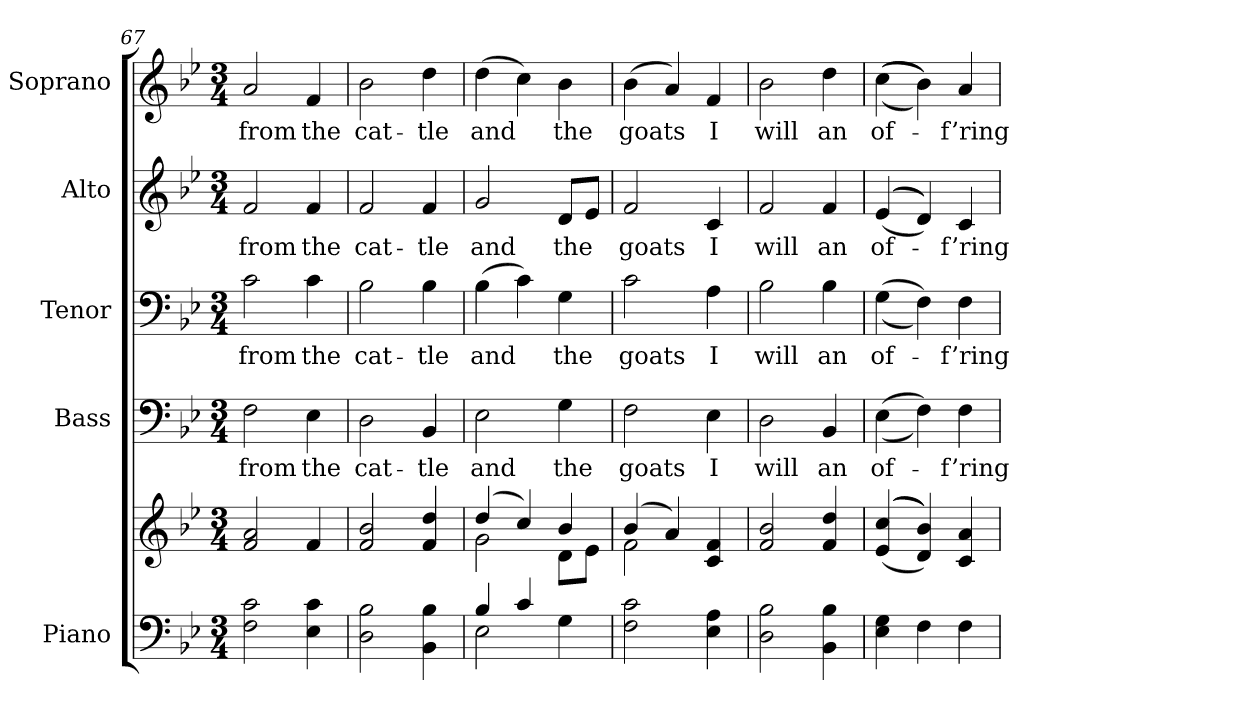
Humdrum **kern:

**kern	**kern	**kern	**text	**kern	**text	**kern	**text	**kern	**text
*part5	*part5	*part4	*part4	*part3	*part3	*part2	*part2	*part1	*part1
*staff6	*staff5	*staff4	*staff4	*staff3	*staff3	*staff2	*staff2	*staff1	*staff1
*I"Piano	*	*I"Bass	*	*I"Tenor	*	*I"Alto	*	*I"Soprano	*
*I'Pno.	*	*I'B.	*	*I'T.	*	*I'A.	*	*I'S.	*
*clefF4	*clefG2	*clefF4	*	*clefF4	*	*clefG2	*	*clefG2	*
*k[b-e-]	*k[b-e-]	*k[b-e-]	*	*k[b-e-]	*	*k[b-e-]	*	*k[b-e-]	*
*B-:	*B-:	*B-:	*	*B-:	*	*B-:	*	*B-:	*
*M3/4	*M3/4	*M3/4	*	*M3/4	*	*M3/4	*	*M3/4	*
=67	=67	=67	=67	=67	=67	=67	=67	=67	=67
!	!	!	!LO:LY:b:color=#000000	!	!	!	!	!	!
!	!	!	!	!	!LO:LY:b:color=#000000	!	!	!	!
!	!	!	!	!	!	!	!LO:LY:b:color=#000000	!	!
!	!	!	!	!	!	!	!	!	!LO:LY:b:color=#000000
2Fi\ 2ci	2fi/ 2ai	2Fi\	from	2ci\	from	2fi/	from	2ai/	from
!	!	!	!LO:LY:b:color=#000000	!	!	!	!	!	!
!	!	!	!	!	!LO:LY:b:color=#000000	!	!	!	!
!	!	!	!	!	!	!	!LO:LY:b:color=#000000	!	!
!	!	!	!	!	!	!	!	!	!LO:LY:b:color=#000000
4E-i\ 4ci	4fi/	4E-i\	the	4ci\	the	4fi/	the	4fi/	the
=68	=68	=68	=68	=68	=68	=68	=68	=68	=68
!	!	!	!LO:LY:b:color=#000000	!	!	!	!	!	!
!	!	!	!	!	!LO:LY:b:color=#000000	!	!	!	!
!	!	!	!	!	!	!	!LO:LY:b:color=#000000	!	!
!	!	!	!	!	!	!	!	!	!LO:LY:b:color=#000000
2Di\ 2B-i	2fi/ 2b-i	2Di\	cat-	2B-i\	cat-	2fi/	cat-	2b-i\	cat-
!	!	!	!LO:LY:b:color=#000000	!	!	!	!	!	!
!	!	!	!	!	!LO:LY:b:color=#000000	!	!	!	!
!	!	!	!	!	!	!	!LO:LY:b:color=#000000	!	!
!	!	!	!	!	!	!	!	!	!LO:LY:b:color=#000000
4BB-i\ 4B-i	4fi/ 4ddi	4BB-i/	-tle	4B-i\	-tle	4fi/	-tle	4ddi\	-tle
!!LO:PB:g=z
=69	=69	=69	=69	=69	=69	=69	=69	=69	=69
*^	*^	*	*	*	*	*	*	*	*
!	!	!	!	!	!LO:LY:b:color=#000000	!	!	!	!	!	!
!	!	!	!	!	!	!	!LO:LY:b:color=#000000	!	!	!	!
!	!	!	!	!	!	!	!	!	!LO:LY:b:color=#000000	!	!
!	!	!	!	!	!	!	!	!	!	!	!LO:LY:b:color=#000000
4B-i/	2E-i\	(4ddi/	2gi\	2E-i\	and	(4B-i\	and	2gi/	and	(4ddi\	and
4ci/	.	4cci/)	.	.	.	4ci\)	.	.	.	4cci\)	.
!	!	!	!	!	!LO:LY:b:color=#000000	!	!	!	!	!	!
!	!	!	!	!	!	!	!LO:LY:b:color=#000000	!	!	!	!
!	!	!	!	!	!	!	!	!	!LO:LY:b:color=#000000	!	!
!	!	!	!	!	!	!	!	!	!	!	!LO:LY:b:color=#000000
4Gi\	4ryy	4b-i/	8di\L	4Gi\	the	4Gi\	the	8di/L	the	4b-i\	the
.	.	.	8e-i\J	.	.	.	.	8e-i/J	.	.	.
*v	*v	*	*	*	*	*	*	*	*	*	*
=70	=70	=70	=70	=70	=70	=70	=70	=70	=70	=70
!	!	!	!	!LO:LY:b:color=#000000	!	!	!	!	!	!
!	!	!	!	!	!	!LO:LY:b:color=#000000	!	!	!	!
!	!	!	!	!	!	!	!	!LO:LY:b:color=#000000	!	!
!	!	!	!	!	!	!	!	!	!	!LO:LY:b:color=#000000
2Fi\ 2ci	(4b-i/	2fi\	2Fi\	goats	2ci\	goats	2fi/	goats	(4b-i\	goats
.	4ai/)	.	.	.	.	.	.	.	4ai/)	.
!	!	!	!	!LO:LY:b:color=#000000	!	!	!	!	!	!
!	!	!	!	!	!	!LO:LY:b:color=#000000	!	!	!	!
!	!	!	!	!	!	!	!	!LO:LY:b:color=#000000	!	!
!	!	!	!	!	!	!	!	!	!	!LO:LY:b:color=#000000
4E-i\ 4Ai	4ci/ 4fi	4ryy	4E-i\	I	4Ai\	I	4ci/	I	4fi/	I
*	*v	*v	*	*	*	*	*	*	*	*
=71	=71	=71	=71	=71	=71	=71	=71	=71	=71
*	*^	*	*	*	*	*	*	*	*
!	!	!	!	!LO:LY:b:color=#000000	!	!	!	!	!	!
*	*v	*v	*	*	*	*	*	*	*	*
*	*^	*	*	*	*	*	*	*	*
!	!	!	!	!	!	!LO:LY:b:color=#000000	!	!	!	!
*	*v	*v	*	*	*	*	*	*	*	*
*	*^	*	*	*	*	*	*	*	*
!	!	!	!	!	!	!	!	!LO:LY:b:color=#000000	!	!
*	*v	*v	*	*	*	*	*	*	*	*
*	*^	*	*	*	*	*	*	*	*
!	!	!	!	!	!	!	!	!	!	!LO:LY:b:color=#000000
*	*v	*v	*	*	*	*	*	*	*	*
2Di\ 2B-i	2fi/ 2b-i	2Di\	will	2B-i\	will	2fi/	will	2b-i\	will
!	!	!	!LO:LY:b:color=#000000	!	!	!	!	!	!
!	!	!	!	!	!LO:LY:b:color=#000000	!	!	!	!
!	!	!	!	!	!	!	!LO:LY:b:color=#000000	!	!
!	!	!	!	!	!	!	!	!	!LO:LY:b:color=#000000
4BB-i\ 4B-i	4fi/ 4ddi	4BB-i/	an	4B-i\	an	4fi/	an	4ddi\	an
=72	=72	=72	=72	=72	=72	=72	=72	=72	=72
!	!	!	!LO:LY:b:color=#000000	!	!	!	!	!	!
!	!	!	!	!	!LO:LY:b:color=#000000	!	!	!	!
!	!	!	!	!	!	!	!LO:LY:b:color=#000000	!	!
!	!	!	!	!	!	!	!	!	!LO:LY:b:color=#000000
4E-i\ 4Gi	(((4e-i/ 4cci	((4E-i\	of-	((4Gi\	of-	(((4e-i/	of-	(((4cci\	of-
4Fi\	4di/ 4b-i)))	4Fi\))	.	4Fi\))	.	4di/)))	.	4b-i\)))	.
!	!	!	!LO:LY:b:color=#000000	!	!	!	!	!	!
!	!	!	!	!	!LO:LY:b:color=#000000	!	!	!	!
!	!	!	!	!	!	!	!LO:LY:b:color=#000000	!	!
!	!	!	!	!	!	!	!	!	!LO:LY:b:color=#000000
4Fi\	4ci/ 4ai	4Fi\	-f’ring	4Fi\	-f’ring	4ci/	-f’ring	4ai/	-f’ring
=	=	=	=	=	=	=	=	=	=
*-	*-	*-	*-	*-	*-	*-	*-	*-	*-
